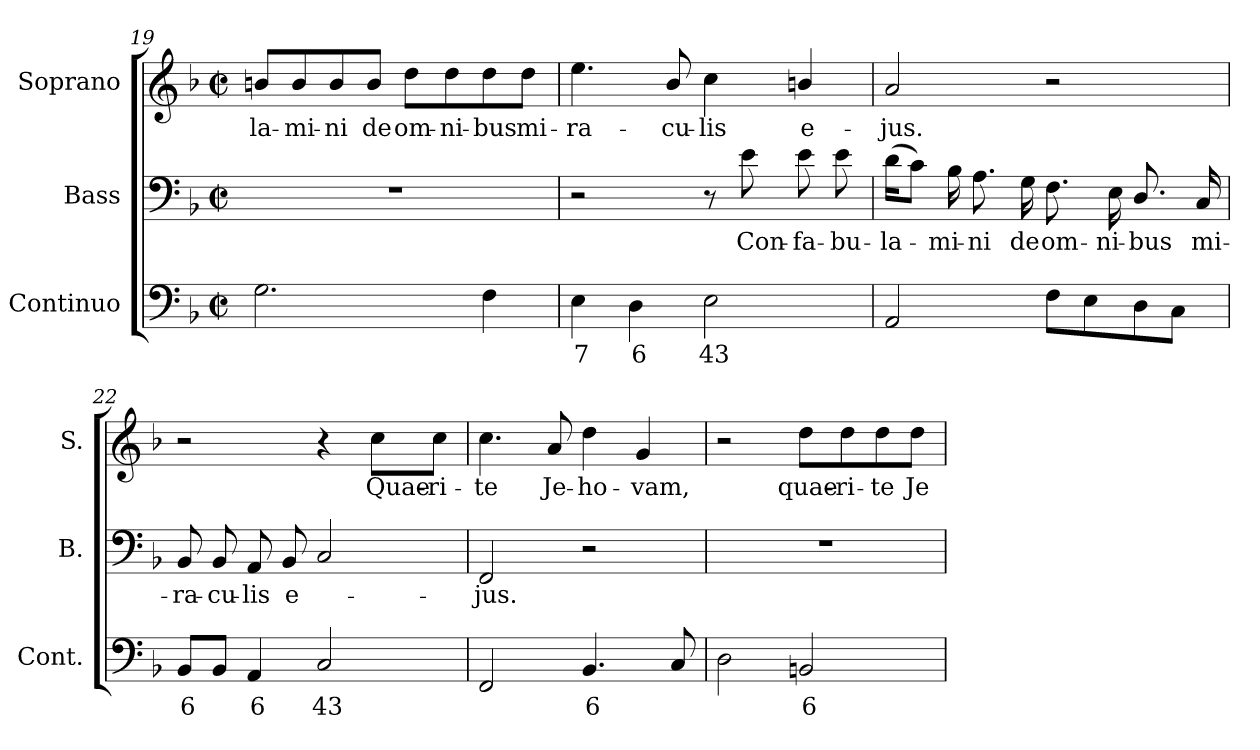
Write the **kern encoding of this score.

**kern	**text	**kern	**text	**kern	**text
*part3	*part3	*part2	*part2	*part1	*part1
*staff3	*staff3	*staff2	*staff2	*staff1	*staff1
*I"Continuo	*	*I"Bass	*	*I"Soprano	*
*I'Cont.	*	*I'B.	*	*I'S.	*
*clefF4	*	*clefF4	*	*clefG2	*
*k[b-]	*	*k[b-]	*	*k[b-]	*
*F:	*	*F:	*	*F:	*
*M2/2	*	*M2/2	*	*M2/2	*
*met(c|)	*	*met(c|)	*	*met(c|)	*
=19	=19	=19	=19	=19	=19
!	!	!	!	!	!LO:LY:b:color=#000000
2.Gi\	.	1r	.	8bni/L	-la-
!	!	!	!	!	!LO:LY:b:color=#000000
.	.	.	.	8bi/	-mi-
!	!	!	!	!	!LO:LY:b:color=#000000
.	.	.	.	8bi/	-ni
!	!	!	!	!	!LO:LY:b:color=#000000
.	.	.	.	8bi/J	de
!	!	!	!	!	!LO:LY:b:color=#000000
.	.	.	.	8ddi\L	om-
!	!	!	!	!	!LO:LY:b:color=#000000
.	.	.	.	8ddi\	-ni-
!	!	!	!	!	!LO:LY:b:color=#000000
4Fi\	.	.	.	8ddi\	-bus
!	!	!	!	!	!LO:LY:b:color=#000000
.	.	.	.	8ddi\J	mi-
!!LO:LB:g=z
=20	=20	=20	=20	=20	=20
!	!LO:LY:b:color=#000000	!	!	!	!
!	!	!	!	!	!LO:LY:b:color=#000000
4Ei\	7	2r	.	4.eei\	-ra-
!	!LO:LY:b:color=#000000	!	!	!	!
4Di\	6	.	.	.	.
!	!	!	!	!	!LO:LY:b:color=#000000
.	.	.	.	8b-i/	-cu-
!	!LO:LY:b:color=#000000	!	!	!	!
!	!	!	!	!	!LO:LY:b:color=#000000
2Ei\	43	8r	.	4cci\	-lis
!	!	!	!LO:LY:b:color=#000000	!	!
.	.	8ei\	Con-	.	.
!	!	!	!LO:LY:b:color=#000000	!	!
!	!	!	!	!	!LO:LY:b:color=#000000
.	.	8ei\	-fa-	4bni/	e-
!	!	!	!LO:LY:b:color=#000000	!	!
.	.	8ei\	-bu-	.	.
=21	=21	=21	=21	=21	=21
!	!	!	!LO:LY:b:color=#000000	!	!
!	!	!	!	!	!LO:LY:b:color=#000000
2AAi/	.	(16di\KL	-la-	2ai/	-jus.
.	.	8ci\J)	.	.	.
!	!	!	!LO:LY:b:color=#000000	!	!
.	.	16B-i\	-mi-	.	.
!	!	!	!LO:LY:b:color=#000000	!	!
.	.	8.Ai\	-ni	.	.
!	!	!	!LO:LY:b:color=#000000	!	!
.	.	16Gi\	de	.	.
!	!	!	!LO:LY:b:color=#000000	!	!
8Fi\L	.	8.Fi\	om-	2r	.
8Ei\	.	.	.	.	.
!	!	!	!LO:LY:b:color=#000000	!	!
.	.	16Ei\	-ni-	.	.
!	!	!	!LO:LY:b:color=#000000	!	!
8Di\	.	8.Di/	-bus	.	.
8Ci\J	.	.	.	.	.
!	!	!	!LO:LY:b:color=#000000	!	!
.	.	16Ci/	mi-	.	.
=22	=22	=22	=22	=22	=22
!	!LO:LY:b:color=#000000	!	!	!	!
!	!	!	!LO:LY:b:color=#000000	!	!
8BB-i/L	6	8BB-i/	-ra-	2r	.
!	!	!	!LO:LY:b:color=#000000	!	!
8BB-i/J	.	8BB-i/	-cu-	.	.
!	!LO:LY:b:color=#000000	!	!	!	!
!	!	!	!LO:LY:b:color=#000000	!	!
4AAi/	6	8AAi/	-lis	.	.
!	!	!	!LO:LY:b:color=#000000	!	!
.	.	8BB-i/	e-	.	.
!	!LO:LY:b:color=#000000	!	!	!	!
2Ci/	43	2Ci/	.	4r	.
!	!	!	!	!	!LO:LY:b:color=#000000
.	.	.	.	8cci\L	Quae-
!	!	!	!	!	!LO:LY:b:color=#000000
.	.	.	.	8cci\J	-ri-
=23	=23	=23	=23	=23	=23
!	!	!	!LO:LY:b:color=#000000	!	!
!	!	!	!	!	!LO:LY:b:color=#000000
2FFi/	.	2FFi/	-jus.	4.cci\	-te
!	!	!	!	!	!LO:LY:b:color=#000000
.	.	.	.	8ai/	Je-
!	!LO:LY:b:color=#000000	!	!	!	!
!	!	!	!	!	!LO:LY:b:color=#000000
4.BB-i/	6	2r	.	4ddi\	-ho-
!	!	!	!	!	!LO:LY:b:color=#000000
.	.	.	.	4gi/	-vam,
8Ci/	.	.	.	.	.
=24	=24	=24	=24	=24	=24
2Di\	.	1r	.	2r	.
!	!LO:LY:b:color=#000000	!	!	!	!
!	!	!	!	!	!LO:LY:b:color=#000000
2BBni/	6	.	.	8ddi\L	quae-
!	!	!	!	!	!LO:LY:b:color=#000000
.	.	.	.	8ddi\	-ri-
!	!	!	!	!	!LO:LY:b:color=#000000
.	.	.	.	8ddi\	-te
!	!	!	!	!	!LO:LY:b:color=#000000
.	.	.	.	8ddi\J	Je-
=	=	=	=	=	=
*-	*-	*-	*-	*-	*-
